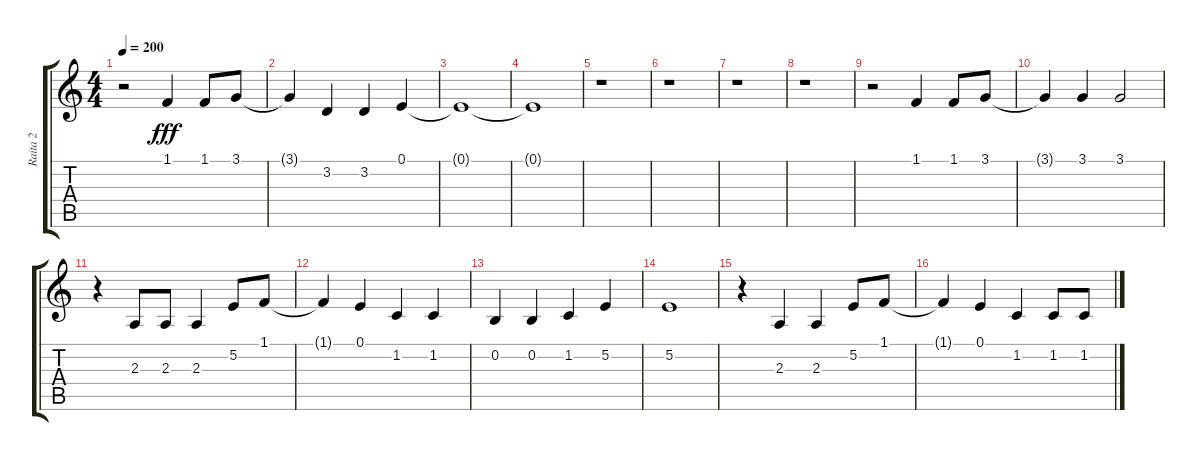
\track ("Raita 2" "Raita 2") {instrument tenorsax}
\staff {score tabs}
\tuning (E4 B3 G3 D3 A2 E2) {hide}
\ts (4 4)
\tempo 200
\clef g2
\ks c
r.2{dy fff} 1.1.4 1.1.8 3.1.8 |
3.1{t}.4 3.2.4 3.2.4 0.1.4 |
0.1{t}.1 |
0.1{t}.1 |
r.1 |
r.1 |
r.1 |
r.1 |
r.2 1.1.4 1.1.8 3.1.8 |
3.1{t}.4 3.1.4 3.1.2 |
r.4 2.3.8 2.3.8 2.3.4 5.2.8 1.1.8 |
1.1{t}.4 0.1.4 1.2.4 1.2.4 |
0.2.4 0.2.4 1.2.4 5.2.4 |
5.2.1 |
r.4 2.3.4 2.3.4 5.2.8 1.1.8 |
1.1{t}.4 0.1.4 1.2.4 1.2.8 1.2.8
